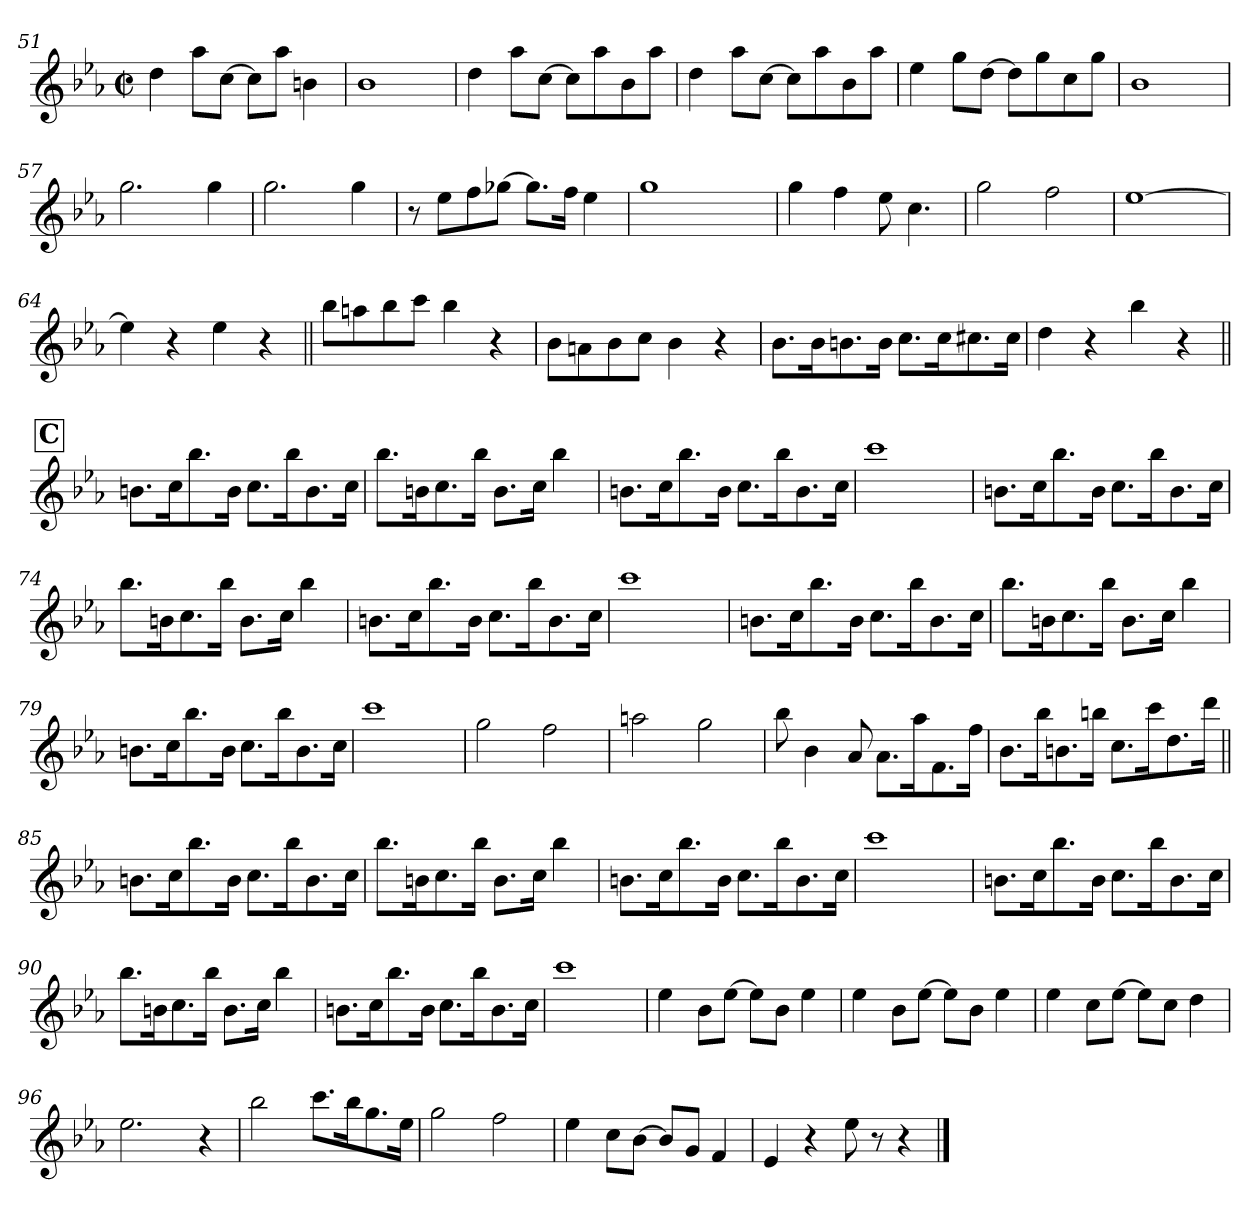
**kern
*part1
*staff1
*clefG2
*k[b-e-a-]
*E-:
*M2/2
*met(c|)
=51
4dd\
8aa-\L
[8cc\J
8cc\L]
8aa-\J
4bn\
=52
1b-
=53
4dd\
8aa-\L
[8cc\J
8cc\L]
8aa-\
8b-\
8aa-\J
!!LO:LB:g=z
=54
4dd\
8aa-\L
[8cc\J
8cc\L]
8aa-\
8b-\
8aa-\J
=55
4ee-\
8gg\L
[8dd\J
8dd\L]
8gg\
8cc\
8gg\J
=56
1b-
=57
2.gg\
4gg\
=58
2.gg\
4gg\
=59
8r
8ee-\L
8ff\
[8gg-X\J
8.gg-\L]
16ff\Jk
4ee-\
!!LO:PB:g=z
=60
*^
1gg	2ryy
.	2ryy
*v	*v
=61
4gg\
4ff\
8ee-\
4.cc\
=62
2gg\
2ff\
=63
[1ee-
=64
4ee-\]
4r
4ee-\
4r
!!LO:LB:g=z
=65||
8bb-\L
8aan\
8bb-\
8ccc\J
4bb-\
4r
=66
8b-\L
8an\
8b-\
8cc\J
4b-\
4r
=67
8.b-\L
16b-\k
8.bn\
16b\Jk
8.cc\L
16cc\k
8.cc#X\
16cc#\Jk
=68
4dd\
4r
4bb-\
4r
!!LO:LB:g=z
!!LO:REH:place=s1:a:t=C
=69||
8.bn\L
16cc\k
8.bb-\
16b\Jk
8.cc\L
16bb-\k
8.b\
16cc\Jk
=70
8.bb-\L
16bn\k
8.cc\
16bb-\Jk
8.b\L
16cc\Jk
4bb-\
=71
8.bn\L
16cc\k
8.bb-\
16b\Jk
8.cc\L
16bb-\k
8.b\
16cc\Jk
=72
1ccc
!!LO:LB:g=z
=73
8.bn\L
16cc\k
8.bb-\
16b\Jk
8.cc\L
16bb-\k
8.b\
16cc\Jk
=74
8.bb-\L
16bn\k
8.cc\
16bb-\Jk
8.b\L
16cc\Jk
4bb-\
=75
8.bn\L
16cc\k
8.bb-\
16b\Jk
8.cc\L
16bb-\k
8.b\
16cc\Jk
=76
1ccc
!!LO:LB:g=z
=77
8.bn\L
16cc\k
8.bb-\
16b\Jk
8.cc\L
16bb-\k
8.b\
16cc\Jk
=78
8.bb-\L
16bn\k
8.cc\
16bb-\Jk
8.b\L
16cc\Jk
4bb-\
=79
8.bn\L
16cc\k
8.bb-\
16b\Jk
8.cc\L
16bb-\k
8.b\
16cc\Jk
=80
1ccc
=81
2gg\
2ff\
!!LO:LB:g=z
=82
2aan\
2gg\
=83
8bb-\
4b-\
8a-/
8.a-\L
16aa-\k
8.f\
16ff\Jk
=84
8.b-\L
16bb-\k
8.bn\
16bbn\Jk
8.cc\L
16ccc\k
8.dd\
16ddd\Jk
=85||
8.bn\L
16cc\k
8.bb-\
16b\Jk
8.cc\L
16bb-\k
8.b\
16cc\Jk
!!LO:LB:g=z
=86
8.bb-\L
16bn\k
8.cc\
16bb-\Jk
8.b\L
16cc\Jk
4bb-\
=87
8.bn\L
16cc\k
8.bb-\
16b\Jk
8.cc\L
16bb-\k
8.b\
16cc\Jk
=88
1ccc
=89
8.bn\L
16cc\k
8.bb-\
16b\Jk
8.cc\L
16bb-\k
8.b\
16cc\Jk
!!LO:LB:g=z
=90
8.bb-\L
16bn\k
8.cc\
16bb-\Jk
8.b\L
16cc\Jk
4bb-\
=91
8.bn\L
16cc\k
8.bb-\
16b\Jk
8.cc\L
16bb-\k
8.b\
16cc\Jk
=92
1ccc
=93
4ee-\
8b-\L
[8ee-\J
8ee-\L]
8b-\J
4ee-\
=94
4ee-\
8b-\L
[8ee-\J
8ee-\L]
8b-\J
4ee-\
!!LO:LB:g=z
=95
4ee-\
8cc\L
[8ee-\J
8ee-\L]
8cc\J
4dd\
=96
2.ee-\
4r
=97
2bb-\
8.ccc\L
16bb-\k
8.gg\
16ee-\Jk
=98
2gg\
2ff\
=99
4ee-\
8cc\L
[8b-\J
8b-/L]
8g/J
4f/
=100
4e-/
4r
8ee-\
8r
4r
==
*-
